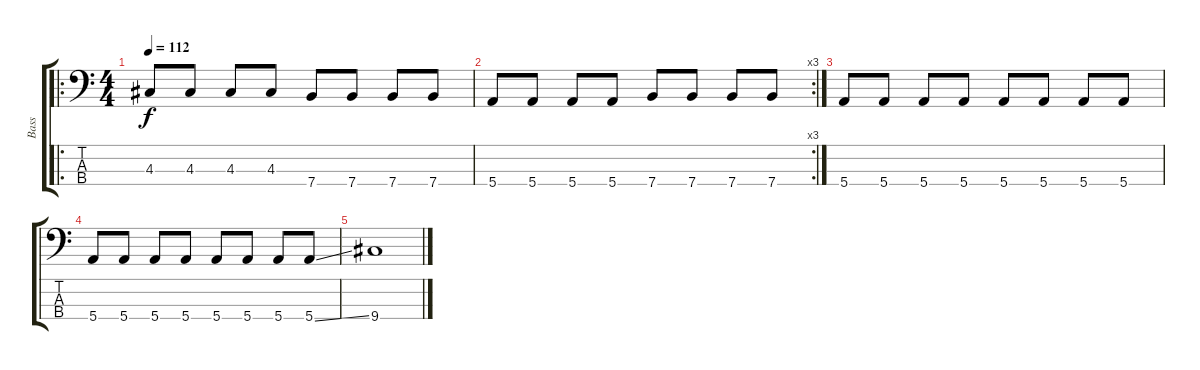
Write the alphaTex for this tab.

\track ("Bass" "Bass") {instrument electricbasspick}
\staff {score tabs}
\tuning (G2 D2 A1 E1) {hide}
\ro
\ts (4 4)
\tempo 112
\clef f4
\ks c
4.3.8{dy f} 4.3.8 4.3.8 4.3.8 7.4.8 7.4.8 7.4.8 7.4.8 |
\rc 3
5.4.8 5.4.8 5.4.8 5.4.8 7.4.8 7.4.8 7.4.8 7.4.8 |
5.4.8 5.4.8 5.4.8 5.4.8 5.4.8 5.4.8 5.4.8 5.4.8 |
5.4.8 5.4.8 5.4.8 5.4.8 5.4.8 5.4.8 5.4.8 5.4{ss}.8 |
9.4.1
